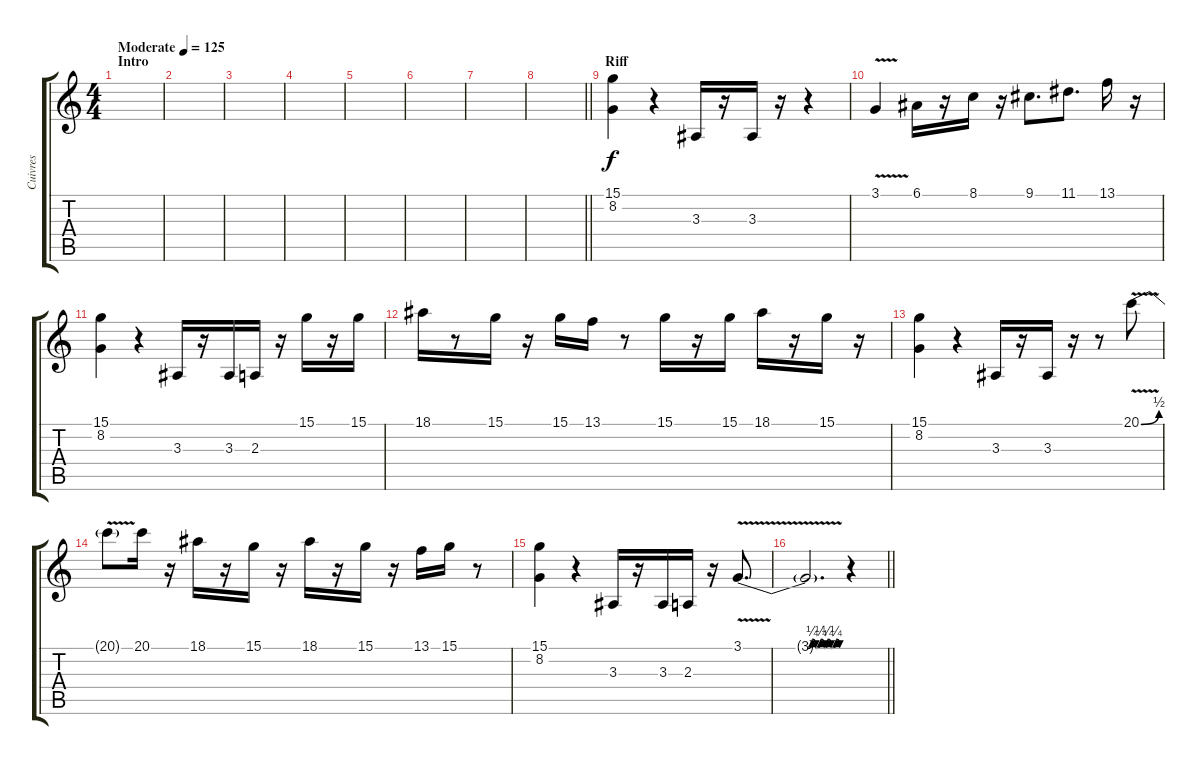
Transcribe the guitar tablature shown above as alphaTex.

\track ("Cuivres" "Cuivres") {instrument brasssection}
\staff {score tabs}
\tuning (E4 B3 G3 D3 A2 E2) {hide}
\ts (4 4)
\section ("" "Intro")
\tempo (125 "Moderate")
\clef g2
\ks c
|
|
|
|
|
|
|
\barLineRight lightlight
|
\section ("" "Riff")
(15.1 8.2).4 r.4 3.3.16 r.16 3.3.16 r.16 r.4 |
3.1{v}.4 6.1.16 r.16 8.1.16 r.16 9.1.8{d} 11.1.8{d} 13.1.16 r.16 |
(15.1 8.2).4 r.4 3.3.16 r.16 3.3.16 2.3.16 r.16 15.1.16 r.16 15.1.16 |
18.1.16 r.8 15.1.16 r.16 15.1.16 13.1.16 r.8 15.1.16 r.16 15.1.16 18.1.16 r.16 15.1.16 r.16 |
(15.1 8.2).4 r.4 3.3.16 r.16 3.3.16 r.16 r.8 20.1{be (bend 0 0 60 2) v}.8 |
20.1{t}.8 20.1.16 r.16 18.1.16 r.16 15.1.16 r.16 18.1.16 r.16 15.1.16 r.16 13.1.16 15.1.16 r.8 |
(15.1 8.2).4 r.4 3.3.16 r.16 3.3.16 2.3.16 r.16 3.1{be (custom 0 0 15 0 30 0 37 0 40 1 42 0 45 1 47 0 49 1 51 0 54 1 56 0 60 0) v}.8{d} |
\barLineRight lightlight
3.1{t}.2{d} r.4
